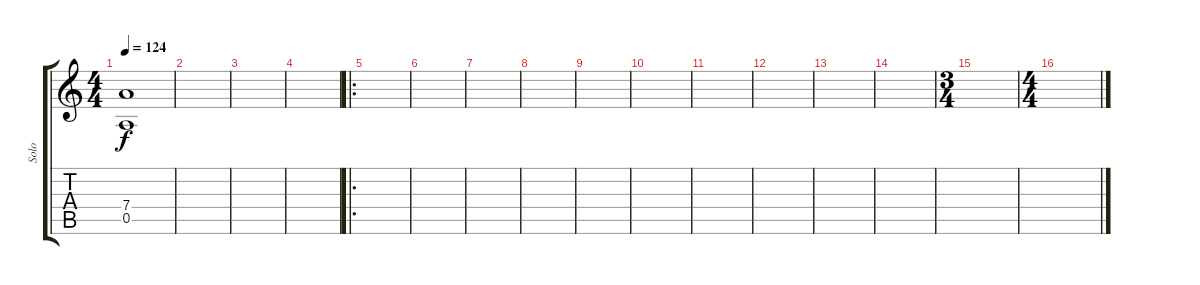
\track ("Solo" "Solo") {instrument overdrivenguitar}
\staff {score tabs}
\tuning (E4 B3 G3 D3 A2 E2) {hide}
\ts (4 4)
\tempo 124
\clef g2
\ks c
(7.4{t} 0.5{t}).1{dy f} |
|
|
|
\ro
|
|
|
|
|
|
|
|
|
|
\ts (3 4)
|
\ts (4 4)
